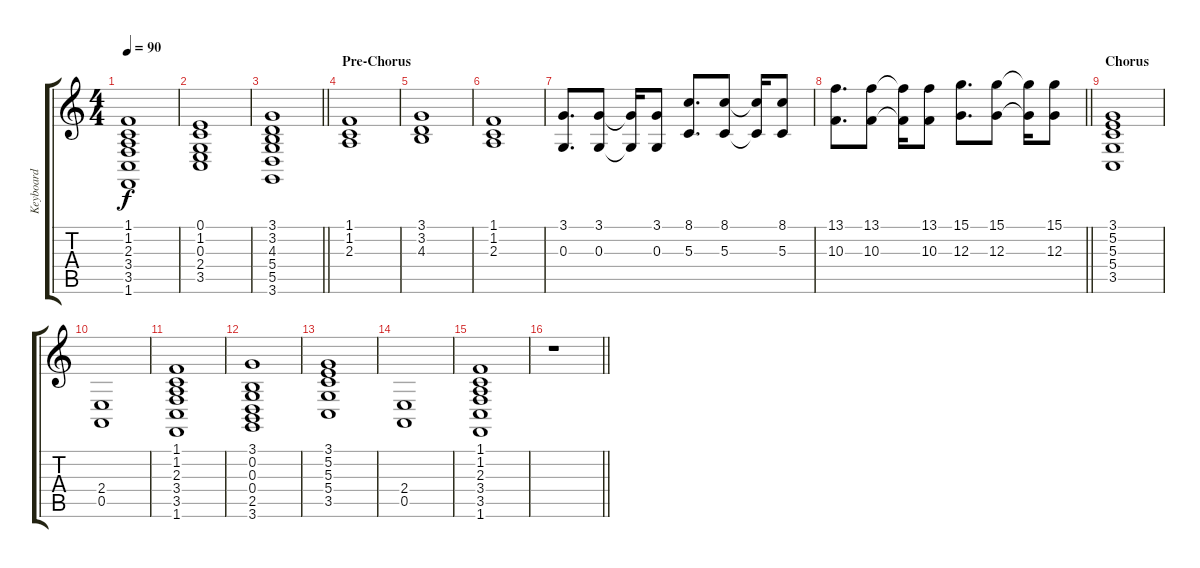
\track ("Keyboard" "Keyboard") {instrument pad2warm}
\staff {score tabs}
\tuning (E4 B3 G3 D3 A2 E2) {hide}
\ts (4 4)
\tempo 90
\clef g2
\ks c
(1.1 1.2 2.3 3.4 3.5 1.6).1{dy f} |
(0.1 1.2 0.3 2.4 3.5).1 |
\barLineRight lightlight
(3.1 3.2 4.3 5.4 5.5 3.6).1 |
\section ("" "Pre-Chorus")
(1.1 1.2 2.3).1{volume 6} |
(3.1 3.2 4.3).1 |
(1.1 1.2 2.3).1 |
(3.1 0.3).8{d volume 8 instrument blownbottle} (3.1 0.3).8 (3.1{t} 0.3{t}).16 (3.1 0.3).8 (8.1 5.3).8{d} (8.1 5.3).8 (8.1{t} 5.3{t}).16 (8.1 5.3).8 |
\barLineRight lightlight
(13.1 10.3).8{d} (13.1 10.3).8 (13.1{t} 10.3{t}).16 (13.1 10.3).8 (15.1 12.3).8{d} (15.1 12.3).8 (15.1{t} 12.3{t}).16 (15.1 12.3).8 |
\section ("" "Chorus")
(3.1 5.2 5.3 5.4 3.5).1{volume 5 instrument pad2warm} |
(2.4 0.5).1 |
(1.1 1.2 2.3 3.4 3.5 1.6).1 |
(3.1 0.2 0.3 0.4 2.5 3.6).1 |
(3.1 5.2 5.3 5.4 3.5).1 |
(2.4 0.5).1 |
(1.1 1.2 2.3 3.4 3.5 1.6).1 |
\barLineRight lightlight
r.1{volume 16 instrument tremolostrings}
